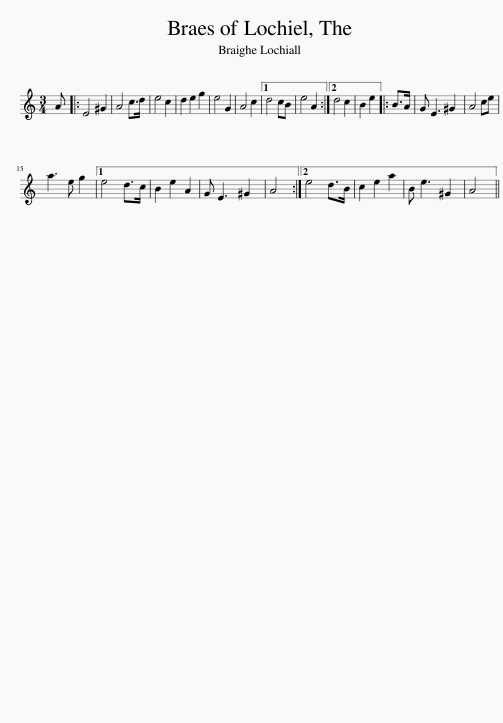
X:1
L:1/8
M:3/4
I:linebreak $
K:C
V:1 treble
V:1
 A |: E4 ^G2 | A4 c>d | e4 c2 | d2 e2 g2 | %5
 e4 G2 | A4 c2 |1 d4 cB | e4 A2 :|2 d4 c2 | %10
 B2 e2 |: B>A | G E3 ^G2 | A4 ce |$ a3 e g2 |1 %15
 e4 d>c | B2 e2 A2 | G E3 ^G2 | A4 :|2 e4 d>B | %20
 c2 e2 a2 | B e3 ^G2 | A4 || %23
